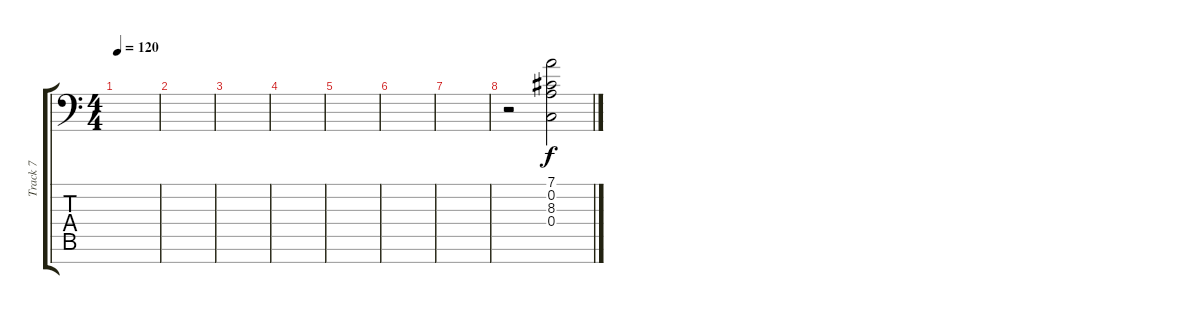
\track ("Track 7" "Track 7") {instrument reversecymbal}
\staff {score tabs}
\tuning (D4 A3 F3 C3 G2 D2 A1) {hide}
\ts (4 4)
\tempo 120
\clef f4
\ks c
|
|
|
|
|
|
|
r.2 (7.1 0.2 8.3 0.4).2
